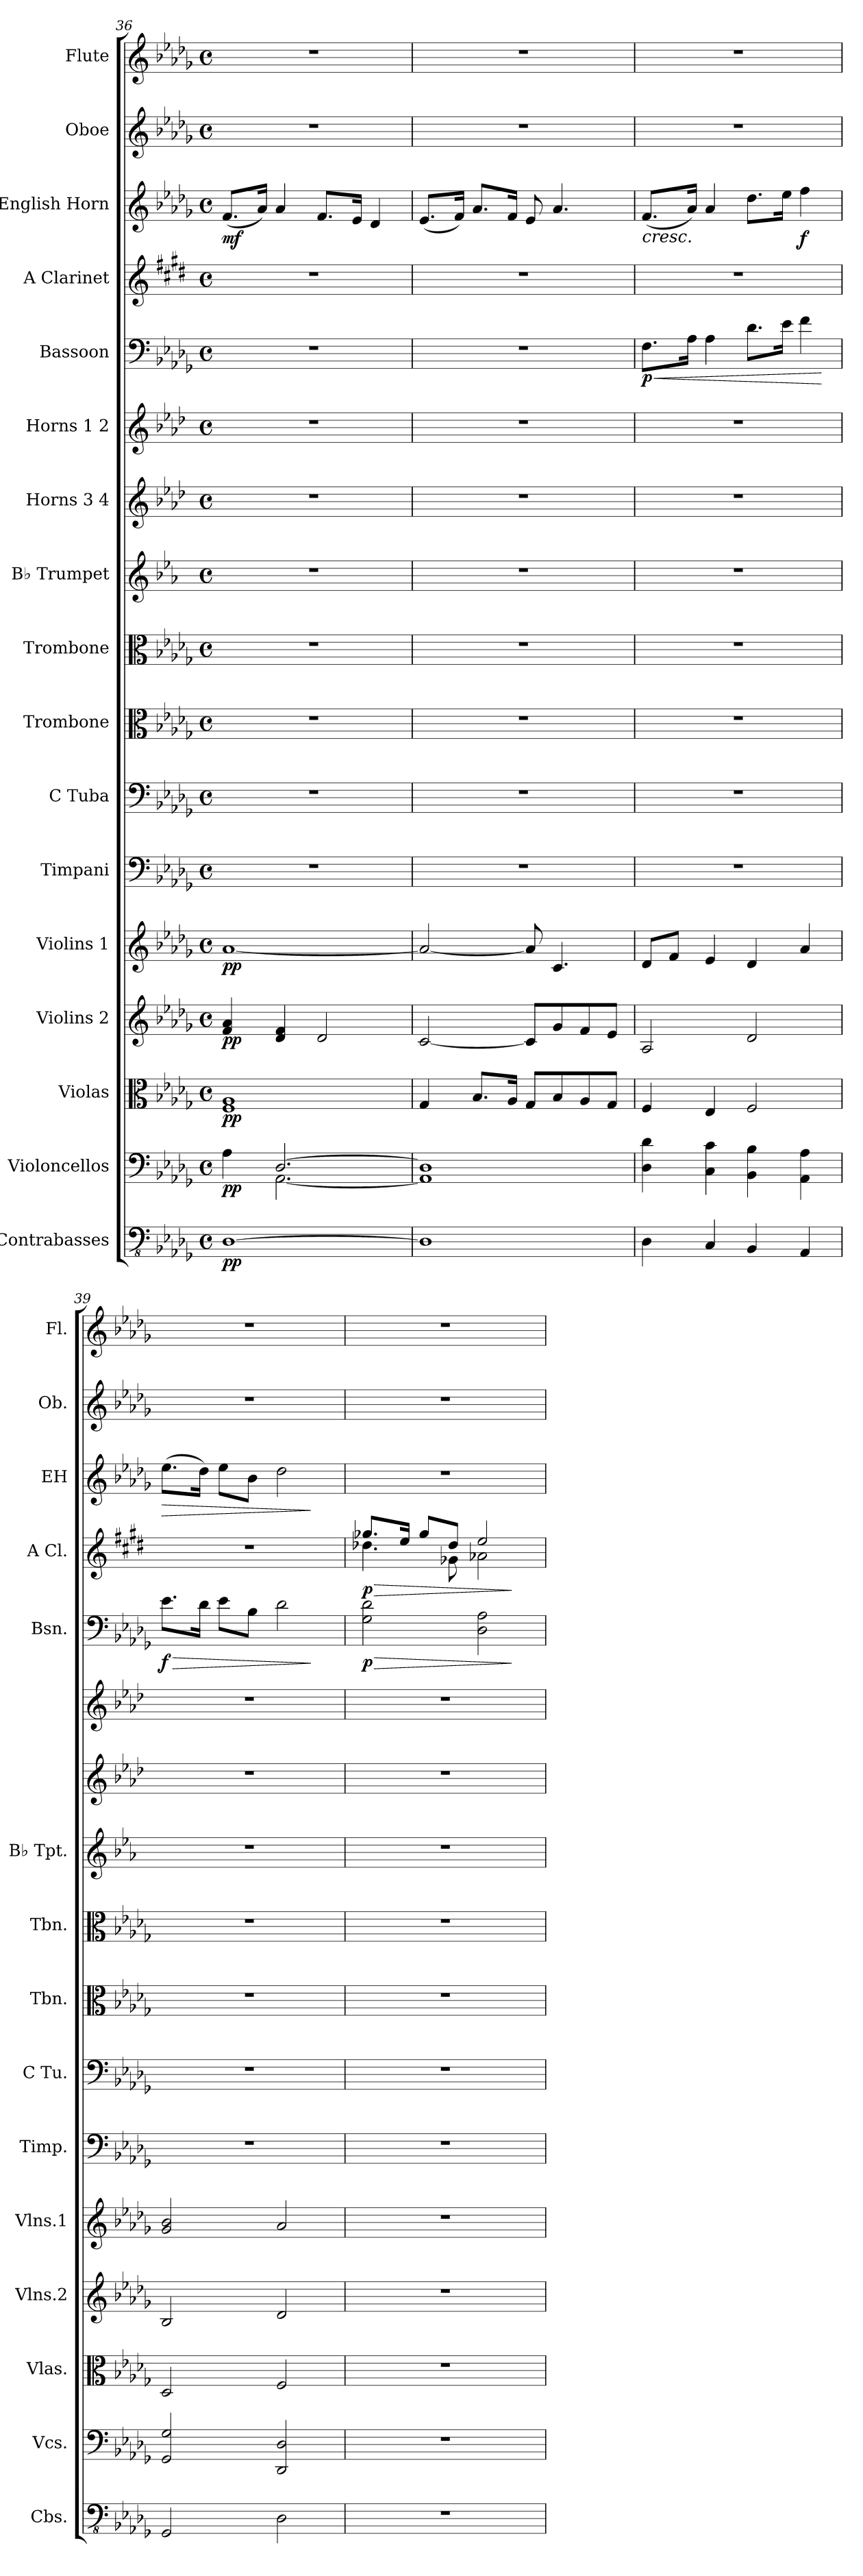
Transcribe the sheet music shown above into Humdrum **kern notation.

**kern	**dynam	**kern	**dynam	**kern	**dynam	**kern	**dynam	**kern	**dynam	**kern	**kern	**kern	**kern	**kern	**kern	**kern	**kern	**dynam	**kern	**dynam	**kern	**dynam	**kern	**kern
*part17	*part17	*part16	*part16	*part15	*part15	*part14	*part14	*part13	*part13	*part12	*part11	*part10	*part9	*part8	*part7	*part6	*part5	*part5	*part4	*part4	*part3	*part3	*part2	*part1
*staff17	*staff17	*staff16	*staff16	*staff15	*staff15	*staff14	*staff14	*staff13	*staff13	*staff12	*staff11	*staff10	*staff9	*staff8	*staff7	*staff6	*staff5	*staff5	*staff4	*staff4	*staff3	*staff3	*staff2	*staff1
*I"Contrabasses	*	*I"Violoncellos	*	*I"Violas	*	*I"Violins 2	*	*I"Violins 1	*	*I"Timpani	*I"C Tuba	*I"Trombone	*I"Trombone	*I"B♭ Trumpet	*I"Horns 3 4	*I"Horns 1 2	*I"Bassoon	*	*I"A Clarinet	*	*I"English Horn	*	*I"Oboe	*I"Flute
*I'Cbs.	*	*I'Vcs.	*	*I'Vlas.	*	*I'Vlns.2	*	*I'Vlns.1	*	*I'Timp.	*I'C Tu.	*I'Tbn.	*I'Tbn.	*I'B♭ Tpt.	*	*	*I'Bsn.	*	*I'A Cl.	*	*I'EH	*	*I'Ob.	*I'Fl.
*clefFv4	*	*clefF4	*	*clefC3	*	*clefG2	*	*clefG2	*	*clefF4	*clefF4	*clefC3	*clefC3	*clefG2	*clefG2	*clefG2	*clefF4	*	*clefG2	*	*clefG2	*	*clefG2	*clefG2
*	*	*	*	*	*	*	*	*	*	*	*	*	*	*ITrd1c2	*ITrd4c7	*ITrd4c7	*	*	*ITrd2c3	*	*	*	*	*
*k[b-e-a-d-g-]	*	*k[b-e-a-d-g-]	*	*k[b-e-a-d-g-]	*	*k[b-e-a-d-g-]	*	*k[b-e-a-d-g-]	*	*k[b-e-a-d-g-]	*k[b-e-a-d-g-]	*k[b-e-a-d-g-]	*k[b-e-a-d-g-]	*k[b-e-a-d-g-]	*k[b-e-a-d-g-]	*k[b-e-a-d-g-]	*k[b-e-a-d-g-]	*	*k[f#c#g#d#a#e#b#]	*	*k[b-e-a-d-g-]	*	*k[b-e-a-d-g-]	*k[b-e-a-d-g-]
*M4/4	*	*M4/4	*	*M4/4	*	*M4/4	*	*M4/4	*	*M4/4	*M4/4	*M4/4	*M4/4	*M4/4	*M4/4	*M4/4	*M4/4	*	*M4/4	*	*M4/4	*	*M4/4	*M4/4
*met(c)	*	*met(c)	*	*met(c)	*	*met(c)	*	*met(c)	*	*met(c)	*met(c)	*met(c)	*met(c)	*met(c)	*met(c)	*met(c)	*met(c)	*	*met(c)	*	*met(c)	*	*met(c)	*met(c)
=36	=36	=36	=36	=36	=36	=36	=36	=36	=36	=36	=36	=36	=36	=36	=36	=36	=36	=36	=36	=36	=36	=36	=36	=36
*	*	*^	*	*	*	*	*	*	*	*	*	*	*	*	*	*	*	*	*	*	*	*	*	*
!	!LO:DY:b	!	!	!LO:DY:b	!	!LO:DY:b	!	!LO:DY:b	!	!LO:DY:b	!	!	!	!	!	!	!	!	!	!	!	!	!LO:DY:b	!	!
[1DD-	pp	4A-\	4ryy	pp	1F 1A-	pp	4f/ 4a-/	pp	[1a-	pp	1r	1r	1r	1r	1r	1r	1r	1r	.	1r	.	(<8.f/L	mf	1r	1r
.	.	.	.	.	.	.	.	.	.	.	.	.	.	.	.	.	.	.	.	.	.	16a-/Jk)	.	.	.
.	.	[2.D-/	[2.AA-\	.	.	.	4d-/ 4f/	.	.	.	.	.	.	.	.	.	.	.	.	.	.	4a-/	.	.	.
.	.	.	.	.	.	.	2d-/	.	.	.	.	.	.	.	.	.	.	.	.	.	.	8.f/L	.	.	.
.	.	.	.	.	.	.	.	.	.	.	.	.	.	.	.	.	.	.	.	.	.	16e-/Jk	.	.	.
.	.	.	.	.	.	.	.	.	.	.	.	.	.	.	.	.	.	.	.	.	.	4d-/	.	.	.
=37	=37	=37	=37	=37	=37	=37	=37	=37	=37	=37	=37	=37	=37	=37	=37	=37	=37	=37	=37	=37	=37	=37	=37	=37	=37
1DD-]	.	1D-]	1AA-]	.	4G-/	.	[2c/	.	2a-/_	.	1r	1r	1r	1r	1r	1r	1r	1r	.	1r	.	(<8.e-/L	.	1r	1r
.	.	.	.	.	.	.	.	.	.	.	.	.	.	.	.	.	.	.	.	.	.	16f/Jk)	.	.	.
.	.	.	.	.	8.B-/L	.	.	.	.	.	.	.	.	.	.	.	.	.	.	.	.	8.a-/L	.	.	.
.	.	.	.	.	16A-/Jk	.	.	.	.	.	.	.	.	.	.	.	.	.	.	.	.	16f/Jk	.	.	.
.	.	.	.	.	8G-/L	.	8c/L]	.	8a-/]	.	.	.	.	.	.	.	.	.	.	.	.	8e-/	.	.	.
.	.	.	.	.	8B-/	.	8g-/	.	4.c/	.	.	.	.	.	.	.	.	.	.	.	.	4.a-/	.	.	.
.	.	.	.	.	8A-/	.	8f/	.	.	.	.	.	.	.	.	.	.	.	.	.	.	.	.	.	.
.	.	.	.	.	8G-/J	.	8e-/J	.	.	.	.	.	.	.	.	.	.	.	.	.	.	.	.	.	.
*	*	*v	*v	*	*	*	*	*	*	*	*	*	*	*	*	*	*	*	*	*	*	*	*	*	*
=38	=38	=38	=38	=38	=38	=38	=38	=38	=38	=38	=38	=38	=38	=38	=38	=38	=38	=38	=38	=38	=38	=38	=38	=38
!	!	!	!	!	!	!	!	!	!	!	!	!	!	!	!	!	!	!LO:HP:b	!	!	!	!LO:HP:b	!	!
!	!	!	!	!	!	!	!	!	!	!	!	!	!	!	!	!	!	!LO:DY:n=1:b	!	!	!	!	!	!
4DD-\	.	4D-\ 4d-\	.	4F/	.	2A-/	.	8d-/L	.	1r	1r	1r	1r	1r	1r	1r	8.F\L	< p	1r	.	(<8.f/L	<	1r	1r
.	.	.	.	.	.	.	.	8f/J	.	.	.	.	.	.	.	.	.	.	.	.	.	.	.	.
.	.	.	.	.	.	.	.	.	.	.	.	.	.	.	.	.	16A-\Jk	.	.	.	16a-/Jk)	.	.	.
4CC/	.	4C\ 4c\	.	4E-/	.	.	.	4e-/	.	.	.	.	.	.	.	.	4A-\	.	.	.	4a-/	.	.	.
4BBB-/	.	4BB-\ 4B-\	.	2F/	.	2d-/	.	4d-/	.	.	.	.	.	.	.	.	8.d-\L	.	.	.	8.dd-\L	.	.	.
.	.	.	.	.	.	.	.	.	.	.	.	.	.	.	.	.	16e-\Jk	.	.	.	16ee-\Jk	.	.	.
!	!	!	!	!	!	!	!	!	!	!	!	!	!	!	!	!	!	!	!	!	!	!LO:DY:b	!	!
4AAA-/	.	4AA-\ 4A-\	.	.	.	.	.	4a-/	.	.	.	.	.	.	.	.	4f\	.	.	.	4ff\	f	.	.
.	.	.	.	.	.	.	.	.	.	.	.	.	.	.	.	.	.	[	.	.	.	[	.	.
!!LO:PB:g=z
=39	=39	=39	=39	=39	=39	=39	=39	=39	=39	=39	=39	=39	=39	=39	=39	=39	=39	=39	=39	=39	=39	=39	=39	=39
!	!	!	!	!	!	!	!	!	!	!	!	!	!	!	!	!	!	!LO:HP:b	!	!	!	!LO:HP:b	!	!
!	!	!	!	!	!	!	!	!	!	!	!	!	!	!	!	!	!	!LO:DY:n=1:b	!	!	!	!	!	!
2GGG-/	.	2GG-/ 2G-/	.	2D-/	.	2B-/	.	2g-/ 2b-/	.	1r	1r	1r	1r	1r	1r	1r	8.e-\L	> f	1r	.	(>8.ee-\L	>	1r	1r
.	.	.	.	.	.	.	.	.	.	.	.	.	.	.	.	.	16d-\Jk	.	.	.	16dd-\Jk)	.	.	.
.	.	.	.	.	.	.	.	.	.	.	.	.	.	.	.	.	8e-\L	.	.	.	8ee-\L	.	.	.
.	.	.	.	.	.	.	.	.	.	.	.	.	.	.	.	.	8B-\J	.	.	.	8b-\J	.	.	.
2DD-\	.	2DD-/ 2D-/	.	2F/	.	2d-/	.	2a-/	.	.	.	.	.	.	.	.	2d-\	.	.	.	2dd-\	.	.	.
.	.	.	.	.	.	.	.	.	.	.	.	.	.	.	.	.	.	]	.	.	.	]	.	.
=40	=40	=40	=40	=40	=40	=40	=40	=40	=40	=40	=40	=40	=40	=40	=40	=40	=40	=40	=40	=40	=40	=40	=40	=40
!	!	!	!	!	!	!	!	!	!	!	!	!	!	!	!	!	!	!LO:HP:b	!	!LO:HP:b	!	!	!	!
*	*	*	*	*	*	*	*	*	*	*	*	*	*	*	*	*	*	*	*^	*	*	*	*	*
!	!	!	!	!	!	!	!	!	!	!	!	!	!	!	!	!	!	!LO:DY:n=1:b	!	!	!LO:DY:n=1:b	!	!	!	!
1r	.	1r	.	1r	.	1r	.	1r	.	1r	1r	1r	1r	1r	1r	1r	2G-\ 2d-\	> p	8.ee-X/L	4.b-X\	> p	1r	.	1r	1r
.	.	.	.	.	.	.	.	.	.	.	.	.	.	.	.	.	.	.	16cc#/Jk	.	.	.	.	.	.
.	.	.	.	.	.	.	.	.	.	.	.	.	.	.	.	.	.	.	8ee-/L	.	.	.	.	.	.
.	.	.	.	.	.	.	.	.	.	.	.	.	.	.	.	.	.	.	8b-/J	8e-X\	.	.	.	.	.
.	.	.	.	.	.	.	.	.	.	.	.	.	.	.	.	.	2D-\ 2A-\	.	2cc#/	2fn\	.	.	.	.	.
*	*	*	*	*	*	*	*	*	*	*	*	*	*	*	*	*	*	*	*v	*v	*	*	*	*	*
.	.	.	.	.	.	.	.	.	.	.	.	.	.	.	.	.	.	]	.	]	.	.	.	.
=	=	=	=	=	=	=	=	=	=	=	=	=	=	=	=	=	=	=	=	=	=	=	=	=
*-	*-	*-	*-	*-	*-	*-	*-	*-	*-	*-	*-	*-	*-	*-	*-	*-	*-	*-	*-	*-	*-	*-	*-	*-
